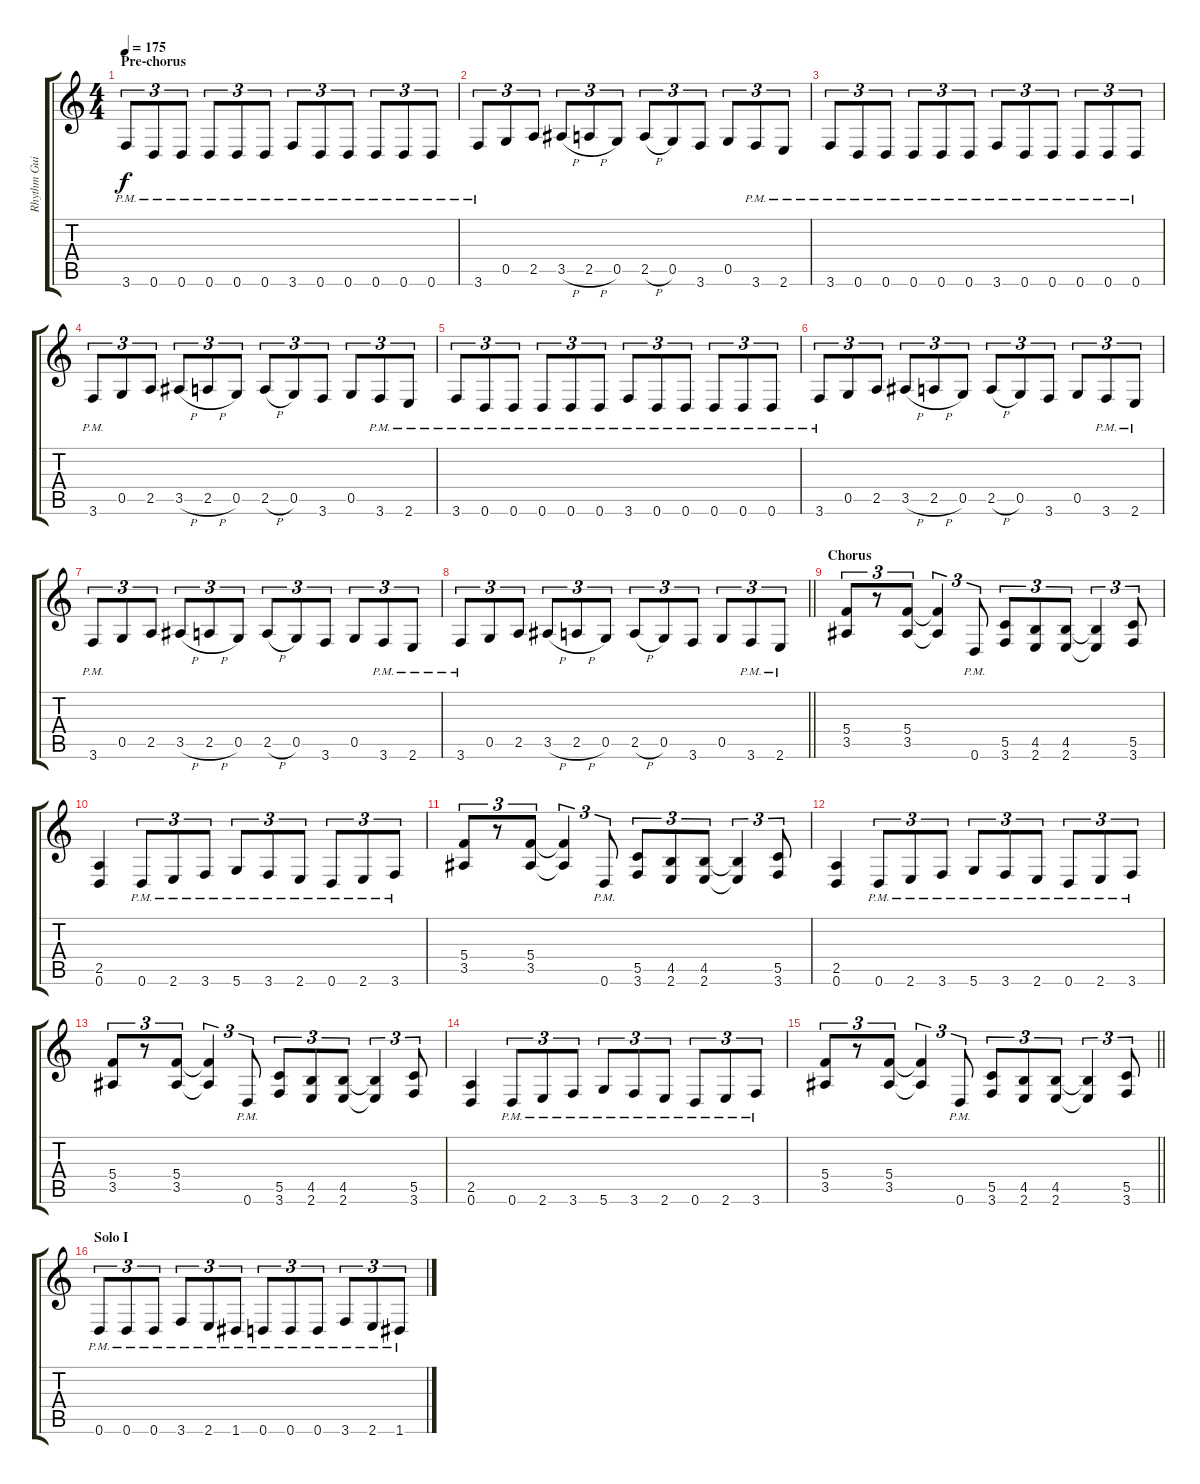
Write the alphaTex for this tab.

\track ("Rhythm Guitar I" "Rhythm Gui") {instrument distortionguitar}
\staff {score tabs}
\tuning (D4 A3 F3 C3 G2 D2) {hide}
\ts (4 4)
\section ("" "Pre-chorus")
\tempo 175
\clef g2
\ks c
3.6{pm}.8{tu (3 2) dy f} 0.6{pm}.8{tu (3 2)} 0.6{pm}.8{tu (3 2)} 0.6{pm}.8{tu (3 2)} 0.6{pm}.8{tu (3 2)} 0.6{pm}.8{tu (3 2)} 3.6{pm}.8{tu (3 2)} 0.6{pm}.8{tu (3 2)} 0.6{pm}.8{tu (3 2)} 0.6{pm}.8{tu (3 2)} 0.6{pm}.8{tu (3 2)} 0.6{pm}.8{tu (3 2)} |
3.6{pm}.8{tu (3 2)} 0.5.8{tu (3 2)} 2.5.8{tu (3 2)} 3.5{h}.8{tu (3 2)} 2.5{h}.8{tu (3 2)} 0.5.8{tu (3 2)} 2.5{h}.8{tu (3 2)} 0.5.8{tu (3 2)} 3.6.8{tu (3 2)} 0.5.8{tu (3 2)} 3.6{pm}.8{tu (3 2)} 2.6{pm}.8{tu (3 2)} |
3.6{pm}.8{tu (3 2)} 0.6{pm}.8{tu (3 2)} 0.6{pm}.8{tu (3 2)} 0.6{pm}.8{tu (3 2)} 0.6{pm}.8{tu (3 2)} 0.6{pm}.8{tu (3 2)} 3.6{pm}.8{tu (3 2)} 0.6{pm}.8{tu (3 2)} 0.6{pm}.8{tu (3 2)} 0.6{pm}.8{tu (3 2)} 0.6{pm}.8{tu (3 2)} 0.6{pm}.8{tu (3 2)} |
3.6{pm}.8{tu (3 2)} 0.5.8{tu (3 2)} 2.5.8{tu (3 2)} 3.5{h}.8{tu (3 2)} 2.5{h}.8{tu (3 2)} 0.5.8{tu (3 2)} 2.5{h}.8{tu (3 2)} 0.5.8{tu (3 2)} 3.6.8{tu (3 2)} 0.5.8{tu (3 2)} 3.6{pm}.8{tu (3 2)} 2.6{pm}.8{tu (3 2)} |
3.6{pm}.8{tu (3 2)} 0.6{pm}.8{tu (3 2)} 0.6{pm}.8{tu (3 2)} 0.6{pm}.8{tu (3 2)} 0.6{pm}.8{tu (3 2)} 0.6{pm}.8{tu (3 2)} 3.6{pm}.8{tu (3 2)} 0.6{pm}.8{tu (3 2)} 0.6{pm}.8{tu (3 2)} 0.6{pm}.8{tu (3 2)} 0.6{pm}.8{tu (3 2)} 0.6{pm}.8{tu (3 2)} |
3.6{pm}.8{tu (3 2)} 0.5.8{tu (3 2)} 2.5.8{tu (3 2)} 3.5{h}.8{tu (3 2)} 2.5{h}.8{tu (3 2)} 0.5.8{tu (3 2)} 2.5{h}.8{tu (3 2)} 0.5.8{tu (3 2)} 3.6.8{tu (3 2)} 0.5.8{tu (3 2)} 3.6{pm}.8{tu (3 2)} 2.6{pm}.8{tu (3 2)} |
3.6{pm}.8{tu (3 2)} 0.5.8{tu (3 2)} 2.5.8{tu (3 2)} 3.5{h}.8{tu (3 2)} 2.5{h}.8{tu (3 2)} 0.5.8{tu (3 2)} 2.5{h}.8{tu (3 2)} 0.5.8{tu (3 2)} 3.6.8{tu (3 2)} 0.5.8{tu (3 2)} 3.6{pm}.8{tu (3 2)} 2.6{pm}.8{tu (3 2)} |
\barLineRight lightlight
3.6{pm}.8{tu (3 2)} 0.5.8{tu (3 2)} 2.5.8{tu (3 2)} 3.5{h}.8{tu (3 2)} 2.5{h}.8{tu (3 2)} 0.5.8{tu (3 2)} 2.5{h}.8{tu (3 2)} 0.5.8{tu (3 2)} 3.6.8{tu (3 2)} 0.5.8{tu (3 2)} 3.6{pm}.8{tu (3 2)} 2.6{pm}.8{tu (3 2)} |
\section ("" "Chorus")
(5.4 3.5).8{tu (3 2)} r.8{tu (3 2)} (5.4 3.5).8{tu (3 2)} (5.4{t} 3.5{t}).4{tu (3 2)} 0.6{pm}.8{tu (3 2)} (5.5 3.6).8{tu (3 2)} (4.5 2.6).8{tu (3 2)} (4.5 2.6).8{tu (3 2)} (4.5{t} 2.6{t}).4{tu (3 2)} (5.5 3.6).8{tu (3 2)} |
(2.5 0.6).4 0.6{pm}.8{tu (3 2)} 2.6{pm}.8{tu (3 2)} 3.6{pm}.8{tu (3 2)} 5.6{pm}.8{tu (3 2)} 3.6{pm}.8{tu (3 2)} 2.6{pm}.8{tu (3 2)} 0.6{pm}.8{tu (3 2)} 2.6{pm}.8{tu (3 2)} 3.6{pm}.8{tu (3 2)} |
(5.4 3.5).8{tu (3 2)} r.8{tu (3 2)} (5.4 3.5).8{tu (3 2)} (5.4{t} 3.5{t}).4{tu (3 2)} 0.6{pm}.8{tu (3 2)} (5.5 3.6).8{tu (3 2)} (4.5 2.6).8{tu (3 2)} (4.5 2.6).8{tu (3 2)} (4.5{t} 2.6{t}).4{tu (3 2)} (5.5 3.6).8{tu (3 2)} |
(2.5 0.6).4 0.6{pm}.8{tu (3 2)} 2.6{pm}.8{tu (3 2)} 3.6{pm}.8{tu (3 2)} 5.6{pm}.8{tu (3 2)} 3.6{pm}.8{tu (3 2)} 2.6{pm}.8{tu (3 2)} 0.6{pm}.8{tu (3 2)} 2.6{pm}.8{tu (3 2)} 3.6{pm}.8{tu (3 2)} |
(5.4 3.5).8{tu (3 2)} r.8{tu (3 2)} (5.4 3.5).8{tu (3 2)} (5.4{t} 3.5{t}).4{tu (3 2)} 0.6{pm}.8{tu (3 2)} (5.5 3.6).8{tu (3 2)} (4.5 2.6).8{tu (3 2)} (4.5 2.6).8{tu (3 2)} (4.5{t} 2.6{t}).4{tu (3 2)} (5.5 3.6).8{tu (3 2)} |
(2.5 0.6).4 0.6{pm}.8{tu (3 2)} 2.6{pm}.8{tu (3 2)} 3.6{pm}.8{tu (3 2)} 5.6{pm}.8{tu (3 2)} 3.6{pm}.8{tu (3 2)} 2.6{pm}.8{tu (3 2)} 0.6{pm}.8{tu (3 2)} 2.6{pm}.8{tu (3 2)} 3.6{pm}.8{tu (3 2)} |
\barLineRight lightlight
(5.4 3.5).8{tu (3 2)} r.8{tu (3 2)} (5.4 3.5).8{tu (3 2)} (5.4{t} 3.5{t}).4{tu (3 2)} 0.6{pm}.8{tu (3 2)} (5.5 3.6).8{tu (3 2)} (4.5 2.6).8{tu (3 2)} (4.5 2.6).8{tu (3 2)} (4.5{t} 2.6{t}).4{tu (3 2)} (5.5 3.6).8{tu (3 2)} |
\section ("" "Solo I")
0.6{pm}.8{tu (3 2)} 0.6{pm}.8{tu (3 2)} 0.6{pm}.8{tu (3 2)} 3.6{pm}.8{tu (3 2)} 2.6{pm}.8{tu (3 2)} 1.6{pm}.8{tu (3 2)} 0.6{pm}.8{tu (3 2)} 0.6{pm}.8{tu (3 2)} 0.6{pm}.8{tu (3 2)} 3.6{pm}.8{tu (3 2)} 2.6{pm}.8{tu (3 2)} 1.6{pm}.8{tu (3 2)}
